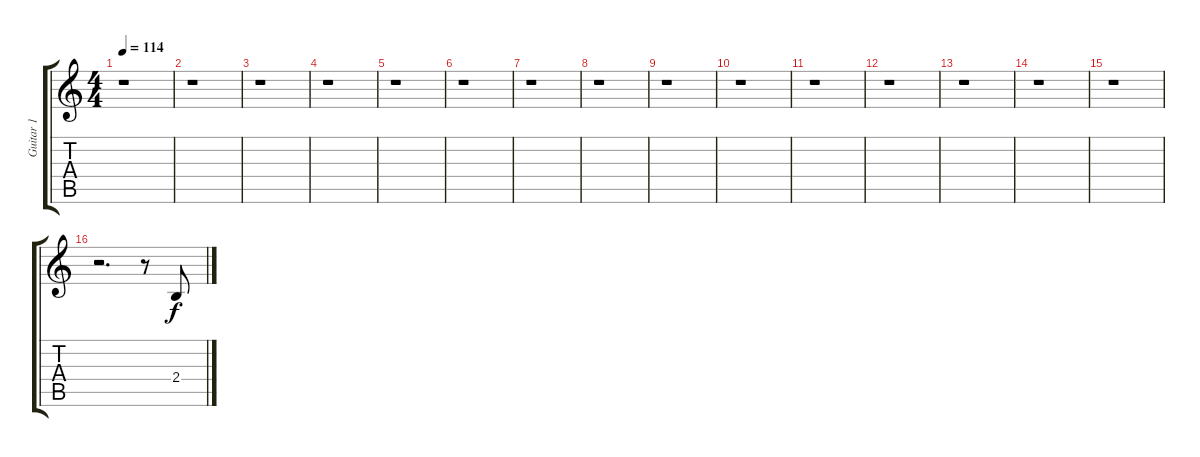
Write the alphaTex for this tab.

\track ("Guitar 1" "Guitar 1") {instrument electricguitarclean}
\staff {score tabs}
\tuning (B3 Gb3 D3 A2 E2 B1) {hide}
\ts (4 4)
\tempo 114
\clef g2
\ks c
r.1{dy f} |
r.1 |
r.1 |
r.1 |
r.1 |
r.1 |
r.1 |
r.1 |
r.1 |
r.1 |
r.1 |
r.1 |
r.1 |
r.1 |
r.1 |
r.2{d} r.8 2.4.8
